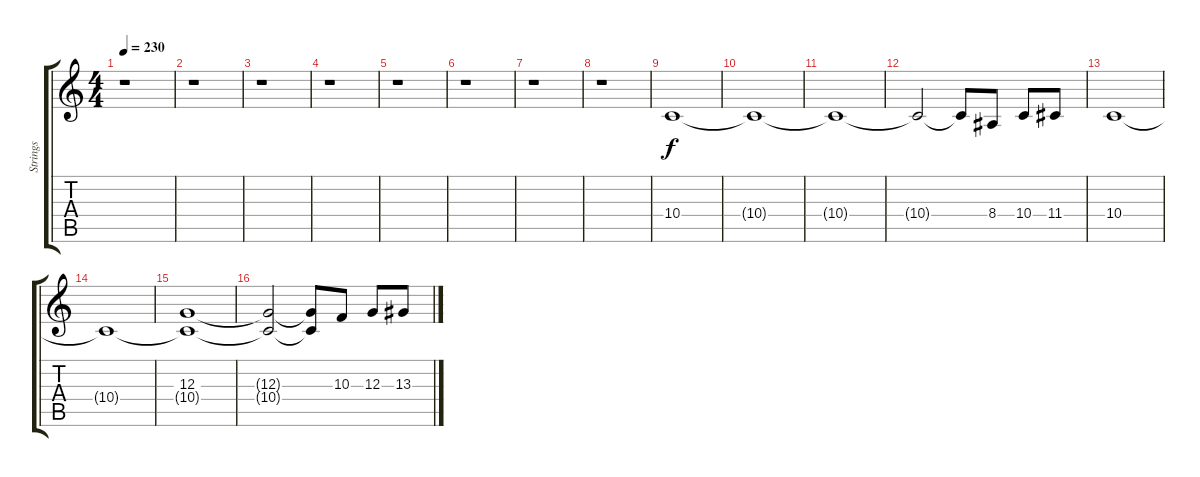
\track ("Strings" "Strings") {instrument stringensemble1}
\staff {score tabs}
\tuning (E4 B3 G3 D3 A2 E2) {hide}
\ts (4 4)
\tempo 230
\clef g2
\ks c
r.1{dy f instrument stringensemble1} |
r.1 |
r.1 |
r.1 |
r.1 |
r.1 |
r.1 |
r.1 |
10.4.1 |
10.4{t}.1 |
10.4{t}.1 |
10.4{t}.2 10.4{t}.8 8.4.8 10.4.8 11.4.8 |
10.4.1 |
10.4{t}.1 |
(12.3 10.4{t}).1 |
(12.3{t} 10.4{t}).2 (12.3{t} 10.4{t}).8 10.3.8 12.3.8 13.3.8
